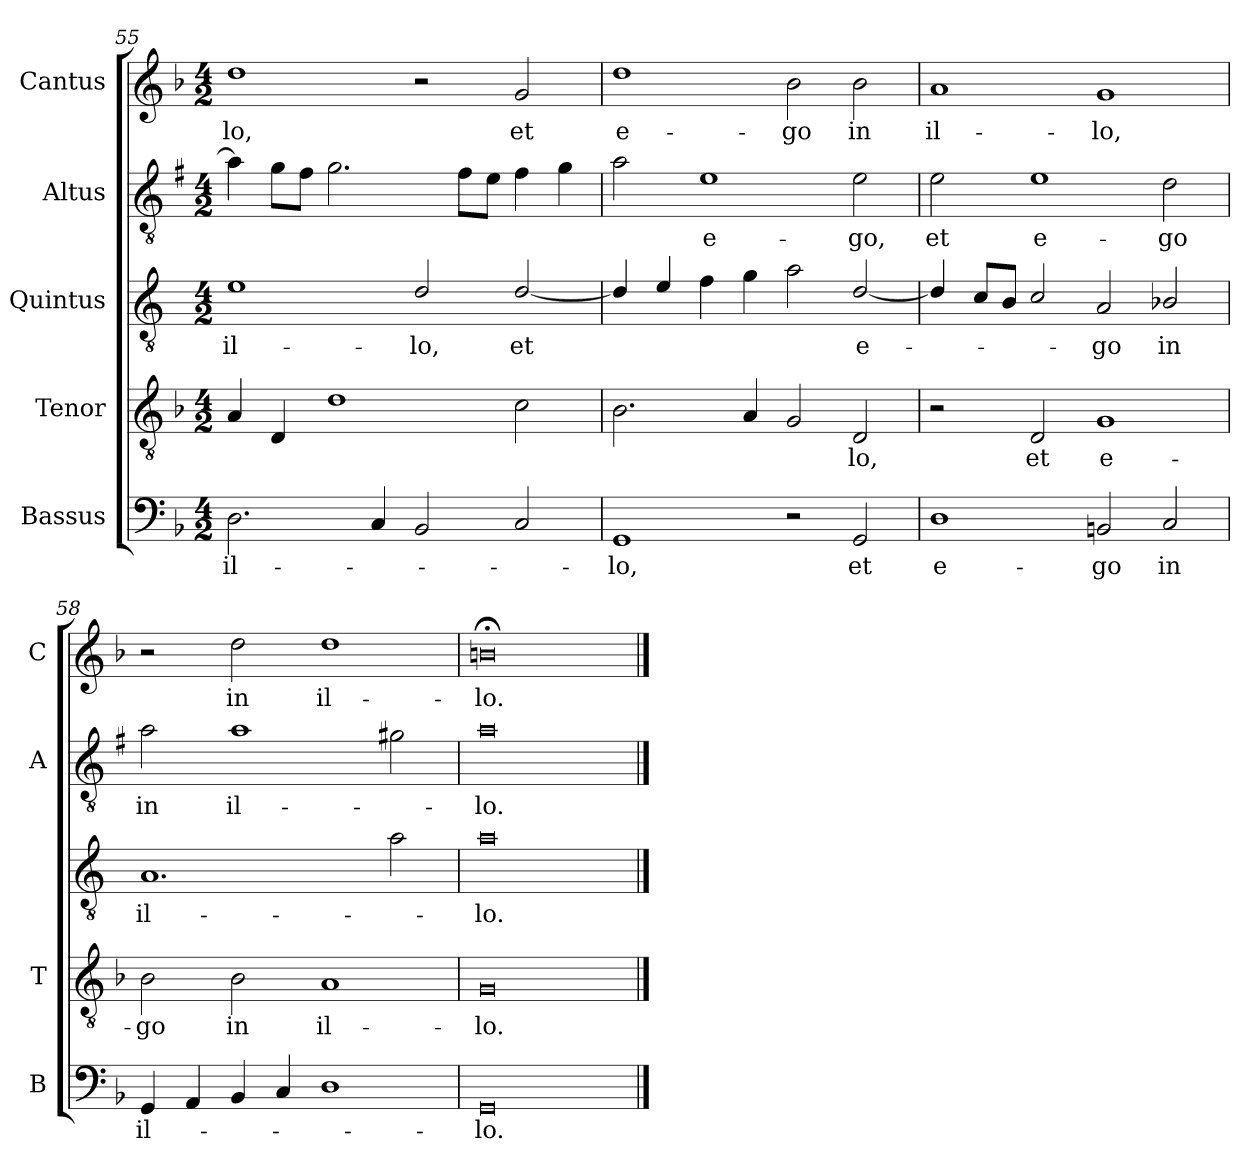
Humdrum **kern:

**kern	**text	**kern	**text	**kern	**text	**kern	**text	**kern	**text
*part5	*part5	*part4	*part4	*part3	*part3	*part2	*part2	*part1	*part1
*staff5	*staff5	*staff4	*staff4	*staff3	*staff3	*staff2	*staff2	*staff1	*staff1
*I"Bassus	*	*I"Tenor	*	*I"Quintus	*	*I"Altus	*	*I"Cantus	*
*I'B	*	*I'T	*	*	*	*I'A	*	*I'C	*
*clefF4	*	*clefGv2	*	*clefGv2	*	*clefGv2	*	*clefG2	*
*	*	*	*	*ITrd4c7	*	*ITrd1c2	*	*	*
*k[b-]	*	*k[b-]	*	*k[b-]	*	*k[b-]	*	*k[b-]	*
*F:	*	*F:	*	*F:	*	*F:	*	*F:	*
*M4/2	*	*M4/2	*	*M4/2	*	*M4/2	*	*M4/2	*
=55	=55	=55	=55	=55	=55	=55	=55	=55	=55
!	!LO:LY:b	!	!	!	!LO:LY:b	!	!	!	!LO:LY:b
2.D\	il-	4A/	.	1A	il-	4g\]	.	1dd	-lo,
.	.	4D/	.	.	.	8f\L	.	.	.
.	.	.	.	.	.	8e\J	.	.	.
.	.	1d	.	.	.	2.f\	.	.	.
4C/	.	.	.	.	.	.	.	.	.
!	!	!	!	!	!LO:LY:b	!	!	!	!
2BB-/	.	.	.	2G/	-lo,	.	.	2r	.
.	.	.	.	.	.	8e\L	.	.	.
.	.	.	.	.	.	8d\J	.	.	.
!	!	!	!	!	!LO:LY:b	!	!	!	!LO:LY:b
2C/	.	2c\	.	[2G/	et	4e\	.	2g/	et
.	.	.	.	.	.	4f\	.	.	.
=56	=56	=56	=56	=56	=56	=56	=56	=56	=56
!	!LO:LY:b	!	!	!	!	!	!	!	!LO:LY:b
1GG	-lo,	2.B-\	.	4G/]	.	2g\	.	1dd	e-
.	.	.	.	4A/	.	.	.	.	.
!	!	!	!	!	!	!	!LO:LY:b	!	!
.	.	.	.	4B-\	.	1d	e-	.	.
.	.	4A/	.	4c\	.	.	.	.	.
!	!	!	!	!	!	!	!	!	!LO:LY:b
2r	.	2G/	.	2d\	.	.	.	2b-\	-go
!	!LO:LY:b	!	!LO:LY:b	!	!LO:LY:b	!	!LO:LY:b	!	!LO:LY:b
2GG/	et	2D/	-lo,	[2G/	e-	2d\	-go,	2b-\	in
=57	=57	=57	=57	=57	=57	=57	=57	=57	=57
!	!LO:LY:b	!	!	!	!	!	!LO:LY:b	!	!LO:LY:b
1D	e-	2r	.	4G/]	.	2d\	et	1a	il-
.	.	.	.	8F/L	.	.	.	.	.
.	.	.	.	8E/J	.	.	.	.	.
!	!	!	!LO:LY:b	!	!	!	!LO:LY:b	!	!
.	.	2D/	et	2F/	.	1d	e-	.	.
!	!LO:LY:b	!	!LO:LY:b	!	!LO:LY:b	!	!	!	!LO:LY:b
2BBn/	-go	1G	e-	2D/	-go	.	.	1g	-lo,
!	!LO:LY:b	!	!	!	!LO:LY:b	!	!LO:LY:b	!	!
2C/	in	.	.	2E-X/	in	2c\	-go	.	.
=58	=58	=58	=58	=58	=58	=58	=58	=58	=58
!	!LO:LY:b	!	!LO:LY:b	!	!LO:LY:b	!	!LO:LY:b	!	!
4GG/	il-	2B-\	-go	1.D	il-	2g\	in	2r	.
4AA/	.	.	.	.	.	.	.	.	.
!	!	!	!LO:LY:b	!	!	!	!LO:LY:b	!	!LO:LY:b
4BB-/	.	2B-\	in	.	.	1g	il-	2dd\	in
4C/	.	.	.	.	.	.	.	.	.
!	!	!	!LO:LY:b	!	!	!	!	!	!LO:LY:b
1D	.	1A	il-	.	.	.	.	1dd	il-
.	.	.	.	2d\	.	2f#X\	.	.	.
=59	=59	=59	=59	=59	=59	=59	=59	=59	=59
!	!LO:LY:b	!	!LO:LY:b	!	!LO:LY:b	!	!LO:LY:b	!	!LO:LY:b
0GG	-lo.	0G	-lo.	0d	-lo.	0g	-lo.	0bn;<	-lo.
==	==	==	==	==	==	==	==	==	==
*-	*-	*-	*-	*-	*-	*-	*-	*-	*-
